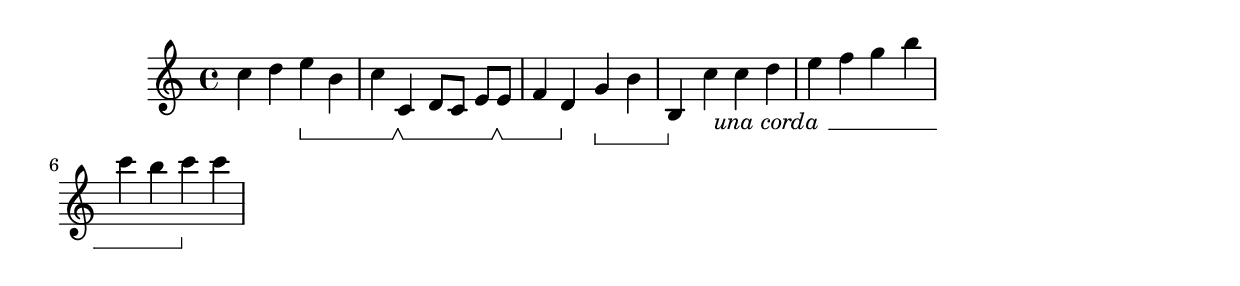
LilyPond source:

\version "2.1.22"

\header {

    texidoc = "The brackets of a piano pedal should start and end at
 the left side of the note. If a note is shared between two brackets,
 these ends are flared.

At a line-break, there are no vertical endings.  " }

\score {
    \notes \relative c'' {
        \set Staff.pedalSustainStyle = #'bracket

        c4 d e \sustainDown b c c, \sustainUp \sustainDown  d8[ c]  e8[ 
	    e \sustainUp \sustainDown] f4 d
        \sustainUp g \sustainDown b b, \sustainUp c'

        \set Staff.pedalUnaCordaStyle = #'mixed

        c4 d \unaCorda e f g
        b  | \break c b c \treCorde c
    }
    \paper { raggedright = ##t }
}
